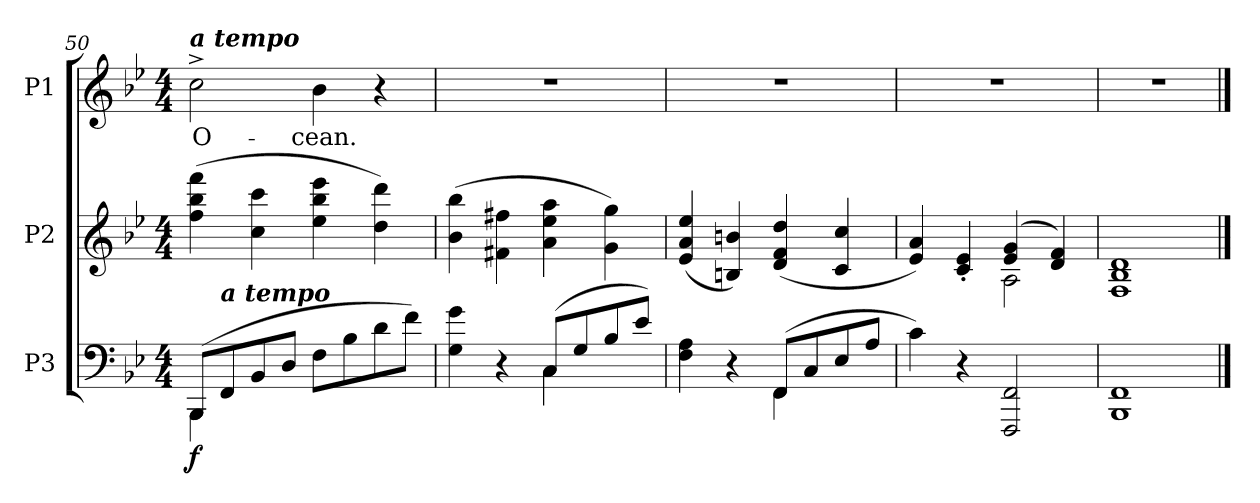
**kern	**dynam	**kern	**kern	**text
*part3	*part3	*part2	*part1	*part1
*staff3	*staff3	*staff2	*staff1	*staff1
*I"P3	*	*I"P2	*I"P1	*
!!LO:LB:g=z
*clefF4	*	*clefG2	*clefG2	*
*k[b-e-]	*	*k[b-e-]	*k[b-e-]	*
*B-:	*	*B-:	*B-:	*
*M4/4	*	*M4/4	*M4/4	*
=50	=50	=50	=50	=50
*^	*	*	*	*
!	!	!	!	!LO:TX:a:Bi:t=a tempo	!
!	!	!	!	!	!LO:LY:b:color=#000000
(8BBB-i/L	4BBB-i\	f	(4ffi\ 4bb-i 4fffi	2cc^i\	O-
!LO:TX:a:Bi:t=a tempo	!	!	!	!	!
8FFi/	.	.	.	.	.
8BB-i/	4ryy	.	4cci\ 4ccci	.	.
8Di/J	.	.	.	.	.
!	!	!	!	!	!LO:LY:b:color=#000000
8Fi\L	2ryy	.	4ee-i\ 4bb-i 4eee-i	4b-i\	-cean.
8B-i\	.	.	.	.	.
8di\	.	.	4ddi\ 4dddi)	4r	.
8fi\J)	.	.	.	.	.
=51	=51	=51	=51	=51	=51
4Gi\ 4gi	2ryy	.	(4b-i\ 4bb-i	1r	.
4r	.	.	4f#Xi\ 4ff#Xi	.	.
(8Ci/L	4Ci\	.	4ai\ 4ee-i 4aai	.	.
8Gi/	.	.	.	.	.
8B-i/	4ryy	.	4gi\ 4ggi)	.	.
8e-i/J)	.	.	.	.	.
=52	=52	=52	=52	=52	=52
4Fi\ 4Ai	2ryy	.	(4e-i/ 4ai 4ee-i	1r	.
4r	.	.	4Bni/ 4bni)	.	.
(8FFi/L	4FFi\	.	(4di/ 4fi 4ddi	.	.
8Ci/	.	.	.	.	.
8E-i/	4ryy	.	4ci/ 4cci	.	.
8Ai/J	.	.	.	.	.
*v	*v	*	*	*	*
=53	=53	=53	=53	=53
*	*	*^	*	*
4ci\)	.	4e-i/ 4ai)	2ryy	1r	.
4r	.	4ci/' 4e-i'	.	.	.
2FFFi/ 2FFi	.	(4e-i/ 4gi	2Ai\	.	.
.	.	4di/ 4fi)	.	.	.
*	*	*v	*v	*	*
=54	=54	=54	=54	=54
1BBB-i 1FFi	.	1Fi 1B-i 1di	1r	.
==	==	==	==	==
*-	*-	*-	*-	*-
